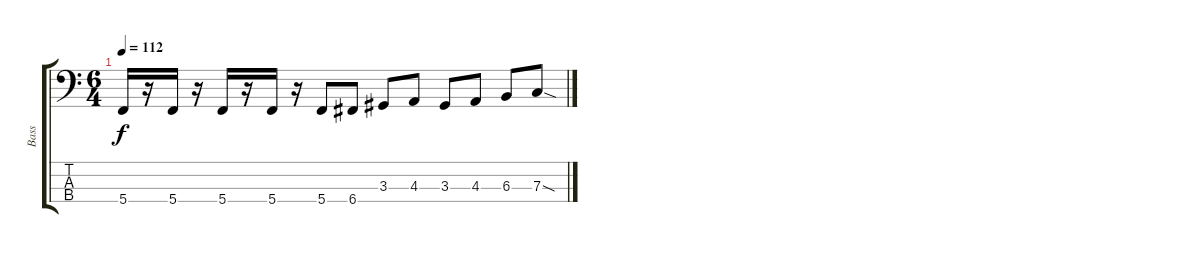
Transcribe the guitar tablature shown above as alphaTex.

\track ("Bass" "Bass") {instrument electricbassfinger}
\staff {score tabs}
\tuning (Eb2 Bb1 F1 C1) {hide}
\ts (6 4)
\tempo 112
\clef f4
\ks c
5.4.16{dy f} r.16 5.4.16 r.16 5.4.16 r.16 5.4.16 r.16 5.4.8 6.4.8 3.3.8 4.3.8 3.3.8 4.3.8 6.3.8 7.3{sod}.8
